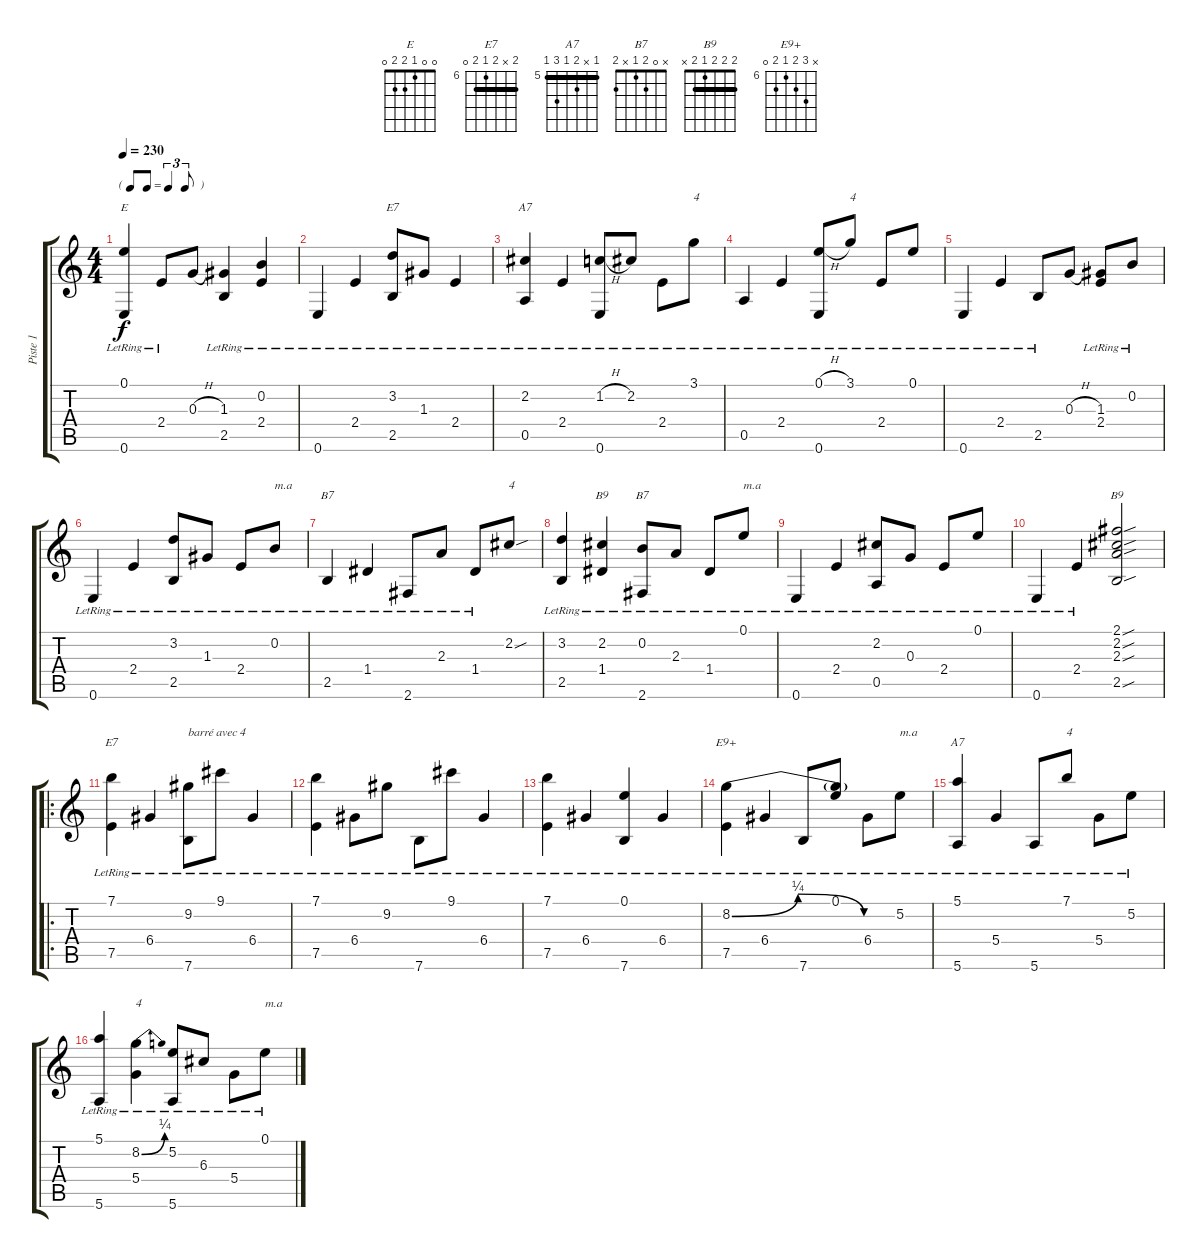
\track ("Piste 1" "Piste 1") {instrument acousticguitarnylon}
\staff {score tabs}
\tuning (E4 B3 G3 D3 A2 E2) {hide}
\chord ("E" 0 0 1 2 2 0)
\chord ("E7" x 3 1 2 2 0)
\chord ("A7" 0 2 0 2 0 x)
\chord ("B7" x x 2 1 2 x)
\chord ("B9" x 2 2 1 2 x)
\chord ("B7" x 0 2 1 x 2)
\chord ("B9" 2 2 2 1 2 x) {barre 2}
\chord ("E7" 7 x 7 6 7 0) {firstfret 6 barre 7}
\chord ("E9+" x 8 7 6 7 0) {firstfret 6}
\chord ("A7" 5 x 6 5 7 5) {firstfret 5 barre 5}
\ts (4 4)
\tf triplet8th
\tempo 230
\clef g2
\ks c
(0.1{lr} 0.6{lr}).4{ch "E" dy f} 2.4{lr}.8 0.3{h}.8 (1.3{lr} 2.5{lr}).4 (0.2{lr} 2.4{lr}).4 |
0.6{lr}.4 2.4{lr}.4 (3.2{lr} 2.5{lr}).8{ch "E7"} 1.3{lr}.8 2.4{lr}.4 |
(2.2{lr} 0.5{lr}).4{ch "A7"} 2.4{lr}.4 (1.2{h} 0.6{lr}).8 2.2{lr}.8 2.4{lr}.8 3.1{lr}.8{txt "4"} |
0.5{lr}.4 2.4{lr}.4 (0.1{h} 0.6{lr}).8 3.1{lr}.8{txt "4"} 2.4{lr}.8 0.1{lr}.8 |
0.6{lr}.4 2.4{lr}.4 2.5{lr}.8 0.3{h}.8 (1.3{lr} 2.4).8 0.2{lr}.8 |
0.6{lr}.4 2.4{lr}.4 (3.2{lr} 2.5{lr}).8 1.3{lr}.8 2.4{lr}.8 0.2{lr}.8{txt "m.a"} |
2.5{lr}.4{ch "B7"} 1.4{lr}.4 2.6{lr}.8 2.3{lr}.8 1.4{lr}.8 2.2{sou}.8{txt "4"} |
(3.2{lr} 2.5{lr}).4 (2.2{lr} 1.4{lr}).4{ch "B9"} (0.2{lr} 2.6{lr}).8{ch "B7"} 2.3{lr}.8 1.4{lr}.8 0.1{lr}.8{txt "m.a"} |
0.6{lr}.4 2.4{lr}.4 (2.2{lr} 0.5{lr}).8 0.3{lr}.8 2.4{lr}.8 0.1{lr}.8 |
0.6{lr}.4 2.4{lr}.4 (2.1{sou} 2.2{sou} 2.3{sou} 2.5{sou}).2{ch "B9"} |
\ro
(7.1{lr} 7.5{lr}).4{ch "E7"} 6.4{lr}.4 (9.2{lr} 7.6{lr}).8{txt "barré avec 4"} 9.1{lr}.8 6.4{lr}.4 |
(7.1{lr} 7.5{lr}).4 6.4{lr}.8 9.2{lr}.8 7.6{lr}.8 9.1{lr}.8 6.4{lr}.4 |
(7.1{lr} 7.5{lr}).4 6.4{lr}.4 (0.1{lr} 7.6{lr}).4 6.4{lr}.4 |
(8.2{be (bendrelease 0 0 30 1 30 1 60 0)} 7.5{lr}).4{ch "E9+"} 6.4{lr}.4 7.6{lr}.8 (0.1{lr} 8.2{t}).8 6.4{lr}.8 5.2{lr}.8{txt "m.a"} |
(5.1{lr} 5.6{lr}).4{ch "A7"} 5.4{lr}.4 5.6{lr}.8 7.1{lr}.8{txt "4"} 5.4{lr}.8 5.2{lr}.8 |
(5.1{lr} 5.6{lr}).4 (8.2{be (bend 0 0 60 1)} 5.4{lr}).4{txt "4"} (5.2{lr} 5.6{lr}).8 6.3{lr}.8 5.4{lr}.8 0.1{lr}.8{txt "m.a"}
